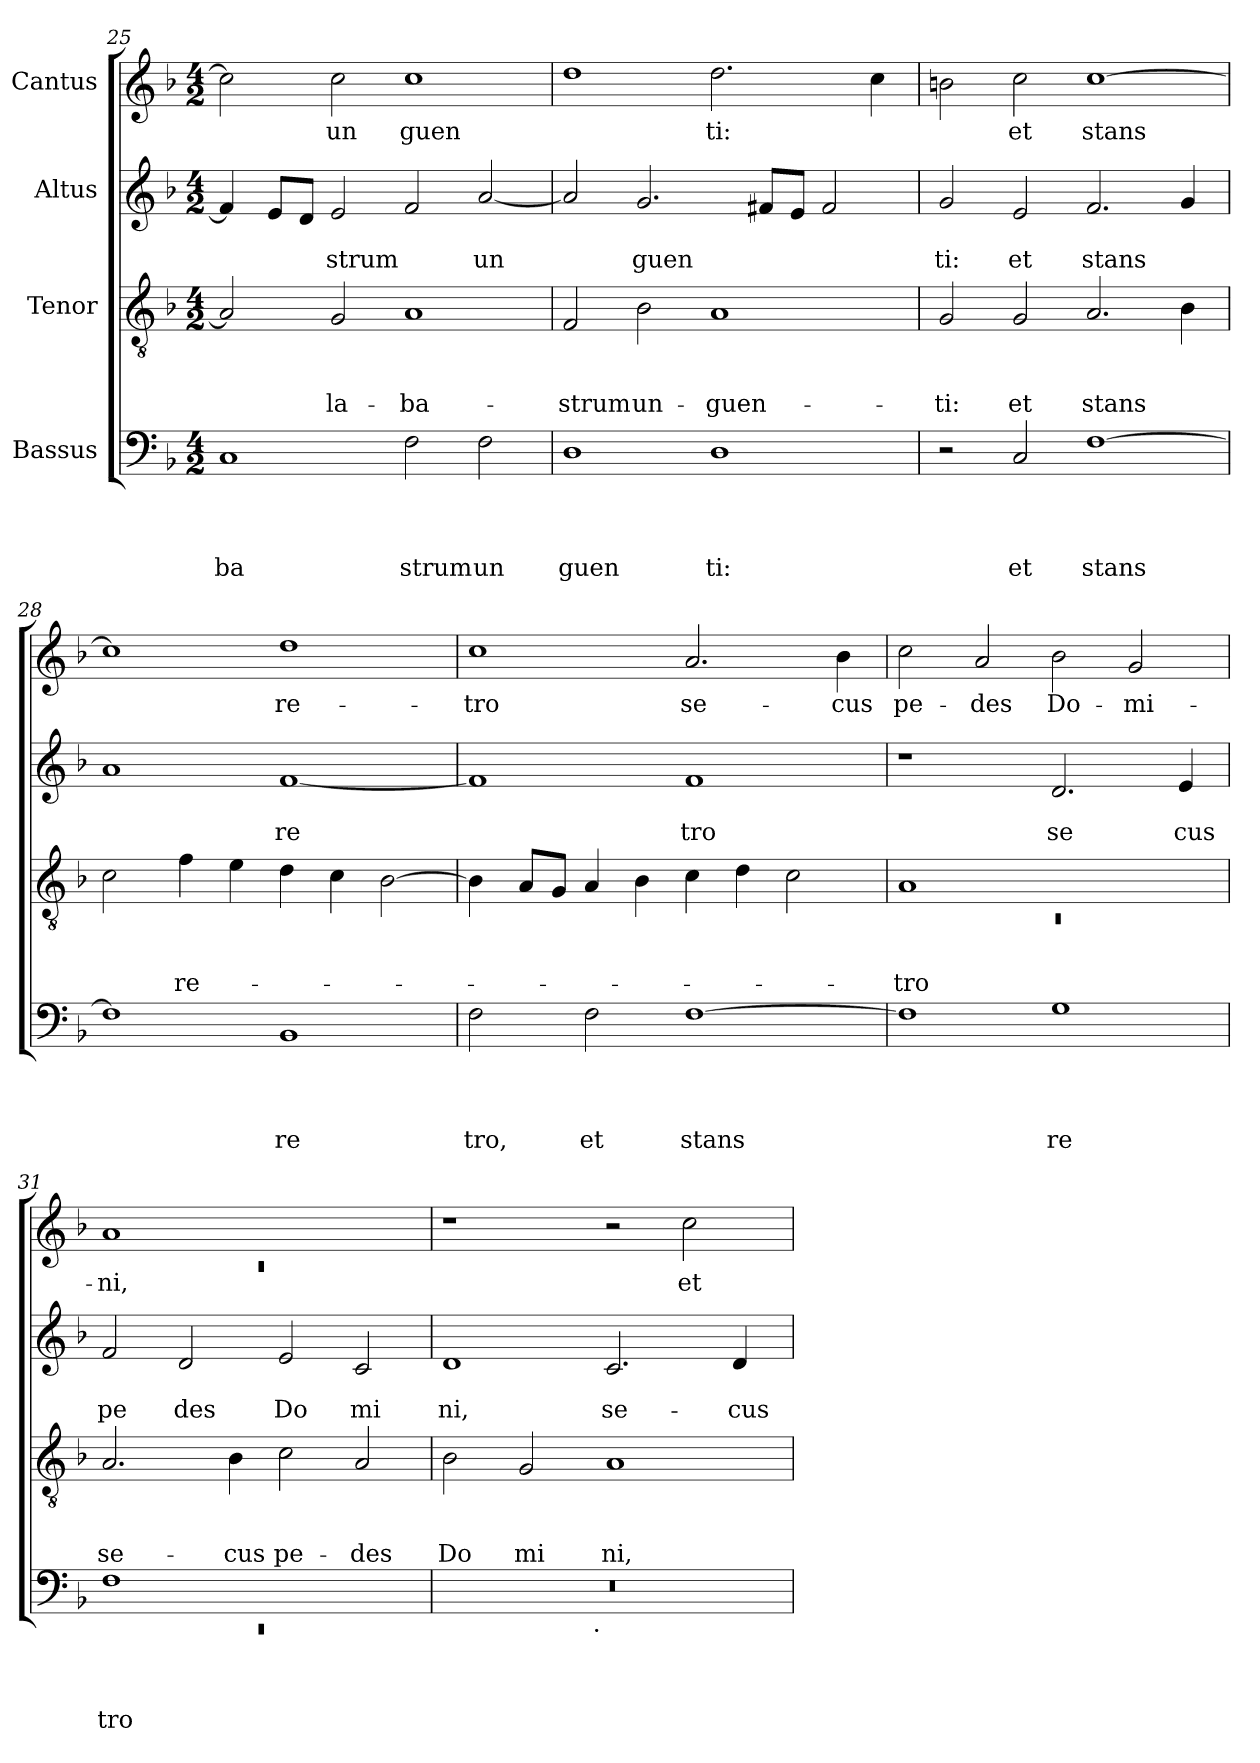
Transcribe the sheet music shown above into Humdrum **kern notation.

**kern	**text	**text	**text	**text	**kern	**text	**text	**text	**kern	**text	**text	**kern	**text
*part4	*part4	*part4	*part4	*part4	*part3	*part3	*part3	*part3	*part2	*part2	*part2	*part1	*part1
*staff4	*staff4	*staff4	*staff4	*staff4	*staff3	*staff3	*staff3	*staff3	*staff2	*staff2	*staff2	*staff1	*staff1
*I"Bassus	*	*	*	*	*I"Tenor	*	*	*	*I"Altus	*	*	*I"Cantus	*
*clefF4	*	*	*	*	*clefGv2	*	*	*	*clefG2	*	*	*clefG2	*
*k[b-]	*	*	*	*	*k[b-]	*	*	*	*k[b-]	*	*	*k[b-]	*
*F:	*	*	*	*	*F:	*	*	*	*F:	*	*	*F:	*
*M4/2	*	*	*	*	*M4/2	*	*	*	*M4/2	*	*	*M4/2	*
=25	=25	=25	=25	=25	=25	=25	=25	=25	=25	=25	=25	=25	=25
!	!	!	!	!LO:LY:b	!	!	!	!	!	!	!	!	!
1C	.	.	.	ba	2A/]	.	.	.	4f/]	.	.	2cc\]	.
.	.	.	.	.	.	.	.	.	8e/L	.	.	.	.
.	.	.	.	.	.	.	.	.	8d/J	.	.	.	.
!	!	!	!	!	!	!	!	!LO:LY:b	!	!	!LO:LY:b	!	!LO:LY:b
.	.	.	.	.	2G/	.	.	-la-	2e/	.	strum	2cc\	un
!	!	!	!	!LO:LY:b	!	!	!	!LO:LY:b	!	!	!	!	!LO:LY:b
2F\	.	.	.	strum	1A	.	.	-ba-	2f/	.	.	1cc	guen
!	!	!	!	!LO:LY:b	!	!	!	!	!	!	!LO:LY:b	!	!
2F\	.	.	.	un	.	.	.	.	[<2a/	.	un	.	.
!!LO:LB:g=z
=26	=26	=26	=26	=26	=26	=26	=26	=26	=26	=26	=26	=26	=26
!	!	!	!	!LO:LY:b	!	!	!	!LO:LY:b	!	!	!	!	!
1D	.	.	.	guen	2F/	.	.	-strum	2a/]	.	.	1dd	.
!	!	!	!	!	!	!	!	!LO:LY:b	!	!	!LO:LY:b	!	!
.	.	.	.	.	2B-\	.	.	un-	2.g/	.	guen	.	.
!	!	!	!	!LO:LY:b	!	!	!	!LO:LY:b	!	!	!	!	!LO:LY:b
1D	.	.	.	ti:	1A	.	.	-guen-	.	.	.	2.dd\	ti:
.	.	.	.	.	.	.	.	.	8f#/L	.	.	.	.
.	.	.	.	.	.	.	.	.	8e/J	.	.	.	.
.	.	.	.	.	.	.	.	.	2f#/	.	.	.	.
.	.	.	.	.	.	.	.	.	.	.	.	4cc\	.
=27	=27	=27	=27	=27	=27	=27	=27	=27	=27	=27	=27	=27	=27
!	!	!	!	!	!	!	!	!LO:LY:b	!	!	!LO:LY:b	!	!
2r	.	.	.	.	2G/	.	.	-ti:	2g/	.	ti:	2bn\	.
!	!	!	!	!LO:LY:b	!	!	!	!LO:LY:b	!	!	!LO:LY:b	!	!LO:LY:b
2C/	.	.	.	et	2G/	.	.	et	2e/	.	et	2cc\	et
!	!	!	!	!LO:LY:b	!	!	!	!LO:LY:b	!	!	!LO:LY:b	!	!LO:LY:b
[>1F	.	.	.	stans	2.A/	.	.	stans	2.f/	.	stans	[>1cc	stans
.	.	.	.	.	4B-\	.	.	.	4g/	.	.	.	.
=28	=28	=28	=28	=28	=28	=28	=28	=28	=28	=28	=28	=28	=28
1F]	.	.	.	.	2c\	.	.	.	1a	.	.	1cc]	.
!	!	!	!	!	!	!	!	!LO:LY:b	!	!	!	!	!
.	.	.	.	.	4f\	.	.	re-	.	.	.	.	.
.	.	.	.	.	4e\	.	.	.	.	.	.	.	.
!	!	!	!	!LO:LY:b	!	!	!	!	!	!	!LO:LY:b	!	!LO:LY:b
1BB-	.	.	.	re	4d\	.	.	.	[<1f	.	re	1dd	re-
.	.	.	.	.	4c\	.	.	.	.	.	.	.	.
.	.	.	.	.	[>2B-\	.	.	.	.	.	.	.	.
=29	=29	=29	=29	=29	=29	=29	=29	=29	=29	=29	=29	=29	=29
!	!	!	!	!LO:LY:b	!	!	!	!	!	!	!	!	!LO:LY:b
2F\	.	.	.	tro,	4B-\]	.	.	.	1f]	.	.	1cc	-tro
.	.	.	.	.	8A/L	.	.	.	.	.	.	.	.
.	.	.	.	.	8G/J	.	.	.	.	.	.	.	.
!	!	!	!	!LO:LY:b	!	!	!	!	!	!	!	!	!
2F\	.	.	.	et	4A/	.	.	.	.	.	.	.	.
.	.	.	.	.	4B-\	.	.	.	.	.	.	.	.
!	!	!	!	!LO:LY:b	!	!	!	!	!	!	!LO:LY:b	!	!LO:LY:b
[>1F	.	.	.	stans	4c\	.	.	.	1f	.	tro	2.a/	se-
.	.	.	.	.	4d\	.	.	.	.	.	.	.	.
.	.	.	.	.	2c\	.	.	.	.	.	.	.	.
!	!	!	!	!	!	!	!	!	!	!	!	!	!LO:LY:b
.	.	.	.	.	.	.	.	.	.	.	.	4b-\	-cus
=30	=30	=30	=30	=30	=30	=30	=30	=30	=30	=30	=30	=30	=30
*	*	*	*	*	*^	*	*	*	*	*	*	*	*
!	!	!	!	!	!	!LO:N:vis=1	!	!	!LO:LY:b	!	!	!	!	!LO:LY:b
1F]	.	.	.	.	1A	0rC	.	.	-tro	1r	.	.	2cc\	pe-
!	!	!	!	!	!	!	!	!	!	!	!	!	!	!LO:LY:b
.	.	.	.	.	.	.	.	.	.	.	.	.	2a/	-des
!	!	!	!	!LO:LY:b	!	!	!	!	!	!	!	!LO:LY:b	!	!LO:LY:b
1G	.	.	.	re	1ryy	.	.	.	.	2.d/	.	se	2b-\	Do-
!	!	!	!	!	!	!	!	!	!	!	!	!	!	!LO:LY:b
.	.	.	.	.	.	.	.	.	.	.	.	.	2g/	-mi-
!	!	!	!	!	!	!	!	!	!	!	!	!LO:LY:b	!	!
.	.	.	.	.	.	.	.	.	.	4e/	.	cus	.	.
*	*	*	*	*	*v	*v	*	*	*	*	*	*	*	*
=31	=31	=31	=31	=31	=31	=31	=31	=31	=31	=31	=31	=31	=31
*^	*	*	*	*	*	*	*	*	*	*	*	*^	*
!	!LO:N:vis=1	!	!	!	!LO:LY:b	!	!	!	!LO:LY:b	!	!	!LO:LY:b	!	!LO:N:vis=1	!LO:LY:b
1F	0rEE	.	.	.	tro	2.A/	.	.	se-	2f/	.	pe	1a	0rc	-ni,
!	!	!	!	!	!	!	!	!	!	!	!	!LO:LY:b	!	!	!
.	.	.	.	.	.	.	.	.	.	2d/	.	des	.	.	.
!	!	!	!	!	!	!	!	!	!LO:LY:b	!	!	!	!	!	!
.	.	.	.	.	.	4B-\	.	.	-cus	.	.	.	.	.	.
!	!	!	!	!	!	!	!	!	!LO:LY:b	!	!	!LO:LY:b	!	!	!
1ryy	.	.	.	.	.	2c\	.	.	pe-	2e/	.	Do	1ryy	.	.
!	!	!	!	!	!	!	!	!	!LO:LY:b	!	!	!LO:LY:b	!	!	!
.	.	.	.	.	.	2A/	.	.	-des	2c/	.	mi	.	.	.
*	*	*	*	*	*	*	*	*	*	*	*	*	*v	*v	*
!!LO:LB:g=z
=32	=32	=32	=32	=32	=32	=32	=32	=32	=32	=32	=32	=32	=32	=32
!	!	!	!	!	!	!	!	!	!LO:LY:b	!	!	!LO:LY:b	!	!
0r	2ryy	.	.	.	.	2B-\	.	.	Do	1d	.	ni,	1r	.
!	!	!	!	!	!	!	!	!	!LO:LY:b	!	!	!	!	!
.	4...ryy	.	.	.	.	2G/	.	.	mi	.	.	.	.	.
!	!LO:TX:b:t=.	!	!	!	!	!	!	!	!	!	!	!	!	!
.	1ryy	.	.	.	.	.	.	.	.	.	.	.	.	.
!	!	!	!	!	!	!	!	!	!LO:LY:b	!	!	!LO:LY:b	!	!
.	.	.	.	.	.	1A	.	.	ni,	2.c/	.	se-	2r	.
!	!	!	!	!	!	!	!	!	!	!	!	!	!	!LO:LY:b
.	.	.	.	.	.	.	.	.	.	.	.	.	2cc\	et
!	!	!	!	!	!	!	!	!	!	!	!	!LO:LY:b	!	!
.	.	.	.	.	.	.	.	.	.	4d/	.	-cus	.	.
.	32ryy	.	.	.	.	.	.	.	.	.	.	.	.	.
*v	*v	*	*	*	*	*	*	*	*	*	*	*	*	*
=	=	=	=	=	=	=	=	=	=	=	=	=	=
*-	*-	*-	*-	*-	*-	*-	*-	*-	*-	*-	*-	*-	*-
